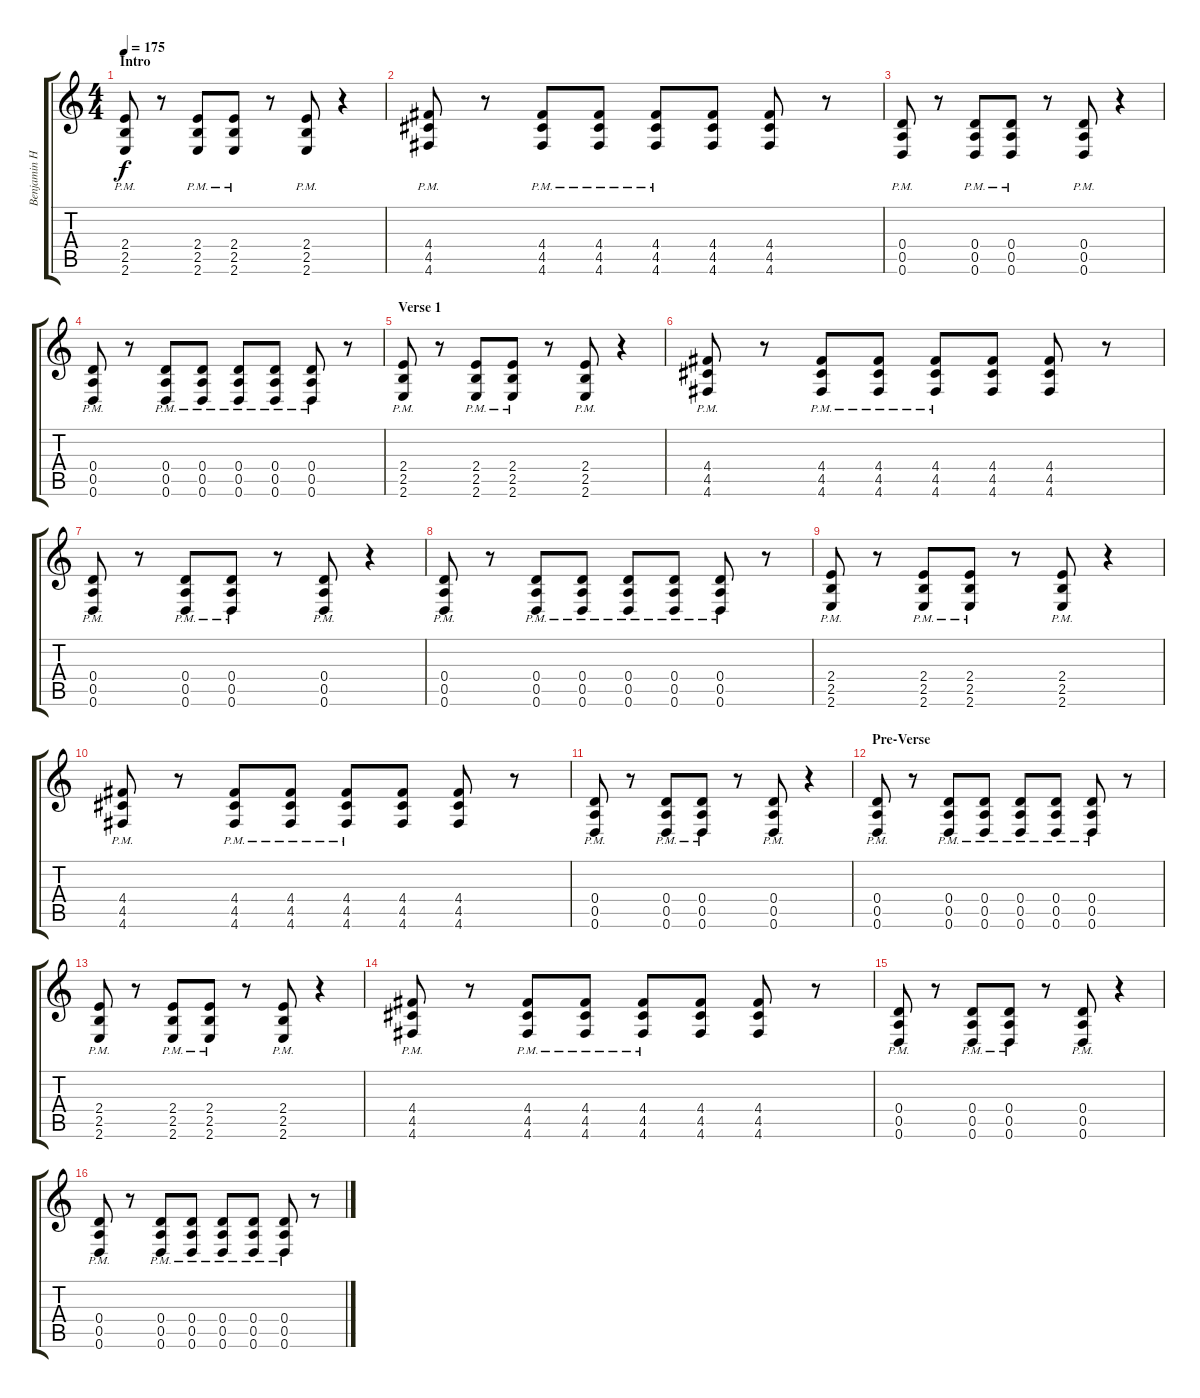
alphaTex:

\track ("Benjamin Harper Guitar 2" "Benjamin H") {instrument distortionguitar}
\staff {score tabs}
\tuning (E4 B3 G3 D3 A2 D2) {hide}
\ts (4 4)
\section ("" "Intro")
\tempo 175
\clef g2
\ks c
(2.4{pm} 2.5 2.6).8{dy f balance 16 instrument distortionguitar} r.8 (2.4{pm} 2.5 2.6).8 (2.4{pm} 2.5 2.6).8 r.8 (2.4{pm} 2.5 2.6).8 r.4 |
(4.4{pm} 4.5 4.6).8 r.8 (4.4{pm} 4.5{pm} 4.6).8 (4.4{pm} 4.5{pm} 4.6).8 (4.4 4.5{pm} 4.6).8 (4.4 4.5 4.6).8 (4.4 4.5 4.6).8 r.8 |
(0.4{pm} 0.5 0.6).8 r.8 (0.4{pm} 0.5 0.6).8 (0.4{pm} 0.5 0.6).8 r.8 (0.4{pm} 0.5 0.6).8 r.4 |
(0.4{pm} 0.5 0.6).8 r.8 (0.4{pm} 0.5 0.6).8 (0.4{pm} 0.5 0.6).8 (0.4{pm} 0.5 0.6).8 (0.4{pm} 0.5 0.6).8 (0.4{pm} 0.5 0.6).8 r.8 |
\section ("" "Verse 1")
(2.4{pm} 2.5 2.6).8 r.8 (2.4{pm} 2.5 2.6).8 (2.4{pm} 2.5 2.6).8 r.8 (2.4{pm} 2.5 2.6).8 r.4 |
(4.4{pm} 4.5 4.6).8 r.8 (4.4{pm} 4.5{pm} 4.6).8 (4.4{pm} 4.5{pm} 4.6).8 (4.4 4.5{pm} 4.6).8 (4.4 4.5 4.6).8 (4.4 4.5 4.6).8 r.8 |
(0.4{pm} 0.5 0.6).8 r.8 (0.4{pm} 0.5 0.6).8 (0.4{pm} 0.5 0.6).8 r.8 (0.4{pm} 0.5 0.6).8 r.4 |
(0.4{pm} 0.5 0.6).8 r.8 (0.4{pm} 0.5 0.6).8 (0.4{pm} 0.5 0.6).8 (0.4{pm} 0.5 0.6).8 (0.4{pm} 0.5 0.6).8 (0.4{pm} 0.5 0.6).8 r.8 |
(2.4{pm} 2.5 2.6).8 r.8 (2.4{pm} 2.5 2.6).8 (2.4{pm} 2.5 2.6).8 r.8 (2.4{pm} 2.5 2.6).8 r.4 |
(4.4{pm} 4.5 4.6).8 r.8 (4.4{pm} 4.5{pm} 4.6).8 (4.4{pm} 4.5{pm} 4.6).8 (4.4 4.5{pm} 4.6).8 (4.4 4.5 4.6).8 (4.4 4.5 4.6).8 r.8 |
(0.4{pm} 0.5 0.6).8 r.8 (0.4{pm} 0.5 0.6).8 (0.4{pm} 0.5 0.6).8 r.8 (0.4{pm} 0.5 0.6).8 r.4 |
\section ("" "Pre-Verse")
(0.4{pm} 0.5 0.6).8 r.8 (0.4{pm} 0.5 0.6).8 (0.4{pm} 0.5 0.6).8 (0.4{pm} 0.5 0.6).8 (0.4{pm} 0.5 0.6).8 (0.4{pm} 0.5 0.6).8 r.8 |
(2.4{pm} 2.5 2.6).8 r.8 (2.4{pm} 2.5 2.6).8 (2.4{pm} 2.5 2.6).8 r.8 (2.4{pm} 2.5 2.6).8 r.4 |
(4.4{pm} 4.5 4.6).8 r.8 (4.4{pm} 4.5{pm} 4.6).8 (4.4{pm} 4.5{pm} 4.6).8 (4.4 4.5{pm} 4.6).8 (4.4 4.5 4.6).8 (4.4 4.5 4.6).8 r.8 |
(0.4{pm} 0.5 0.6).8 r.8 (0.4{pm} 0.5 0.6).8 (0.4{pm} 0.5 0.6).8 r.8 (0.4{pm} 0.5 0.6).8 r.4 |
(0.4{pm} 0.5 0.6).8 r.8 (0.4{pm} 0.5 0.6).8 (0.4{pm} 0.5 0.6).8 (0.4{pm} 0.5 0.6).8 (0.4{pm} 0.5 0.6).8 (0.4{pm} 0.5 0.6).8 r.8
